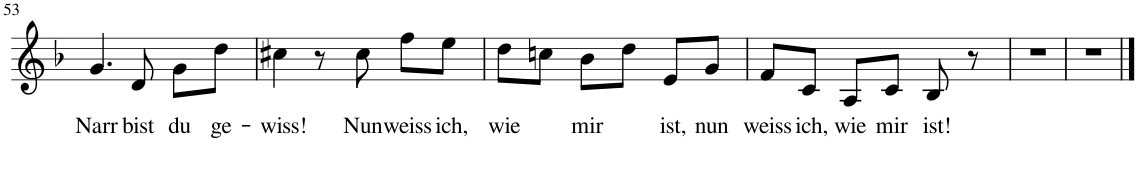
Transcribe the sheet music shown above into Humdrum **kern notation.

**kern	**text
*part1	*part1
*staff1	*staff1
*I"Piano	*
*I'Pno	*
!!LO:PB:g=z
*clefG2	*
*k[b-]	*
*M3/4	*
=53	=53
!	!LO:LY:b
4.g/	Narr
!	!LO:LY:b
8d/	bist
!	!LO:LY:b
8g\L	du
!	!LO:LY:b
8dd\J	ge-
=54	=54
!	!LO:LY:b
4cc#X\	-wiss!
8r	.
!	!LO:LY:b
8cc#\	Nun
!	!LO:LY:b
8ff\L	weiss
!	!LO:LY:b
8ee\J	ich,
=55	=55
!	!LO:LY:b
8dd\L	wie
8ccn\J	.
!	!LO:LY:b
8b-\L	mir
8dd\J	.
!	!LO:LY:b
8e/L	ist,
!	!LO:LY:b
8g/J	nun
=56	=56
!	!LO:LY:b
8f/L	weiss
!	!LO:LY:b
8c/J	ich,
!	!LO:LY:b
8A/L	wie
!	!LO:LY:b
8c/J	mir
!	!LO:LY:b
8B-/	ist!
8r	.
=57	=57
2.r	.
=58	=58
2.r	.
==	==
*-	*-
